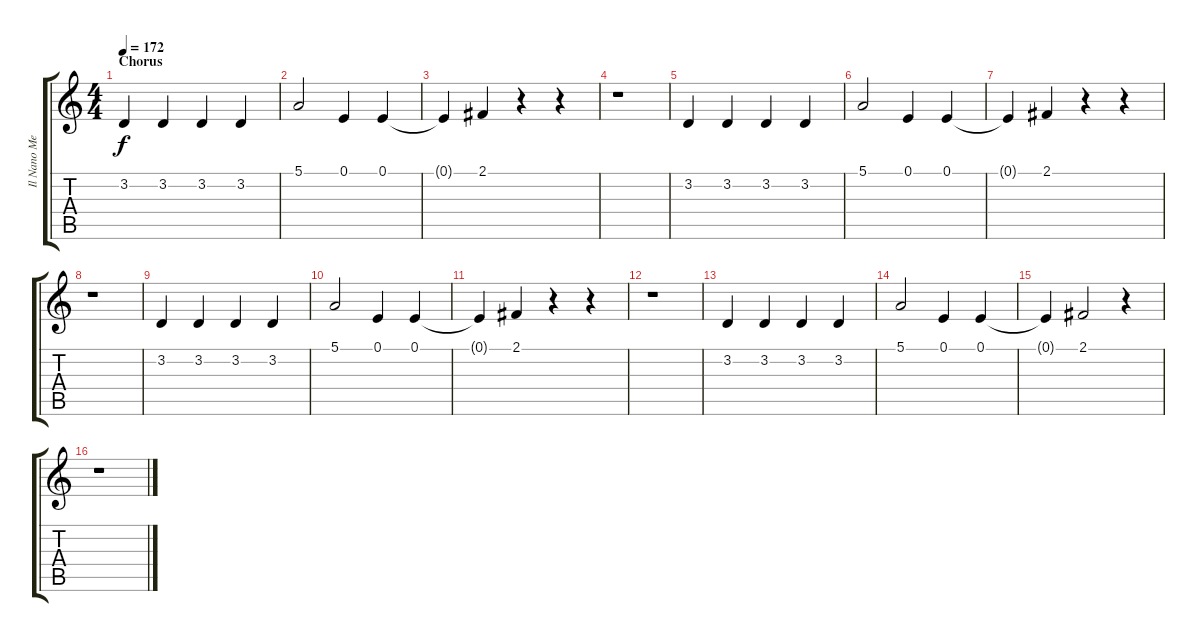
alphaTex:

\track ("Il Nano Merlino - Il Boia Malefico (Choi" "Il Nano Me") {instrument lead2sawtooth}
\staff {score tabs}
\tuning (E4 B3 G3 D3 A2 E2) {hide}
\ts (4 4)
\section ("" "Chorus")
\tempo 172
\clef g2
\ks c
3.2.4{dy f} 3.2.4 3.2.4 3.2.4 |
5.1.2 0.1.4 0.1.4 |
0.1{t}.4 2.1.4 r.4 r.4 |
r.1 |
3.2.4 3.2.4 3.2.4 3.2.4 |
5.1.2 0.1.4 0.1.4 |
0.1{t}.4 2.1.4 r.4 r.4 |
r.1 |
3.2.4 3.2.4 3.2.4 3.2.4 |
5.1.2 0.1.4 0.1.4 |
0.1{t}.4 2.1.4 r.4 r.4 |
r.1 |
3.2.4 3.2.4 3.2.4 3.2.4 |
5.1.2 0.1.4 0.1.4 |
0.1{t}.4 2.1.2 r.4 |
r.1
